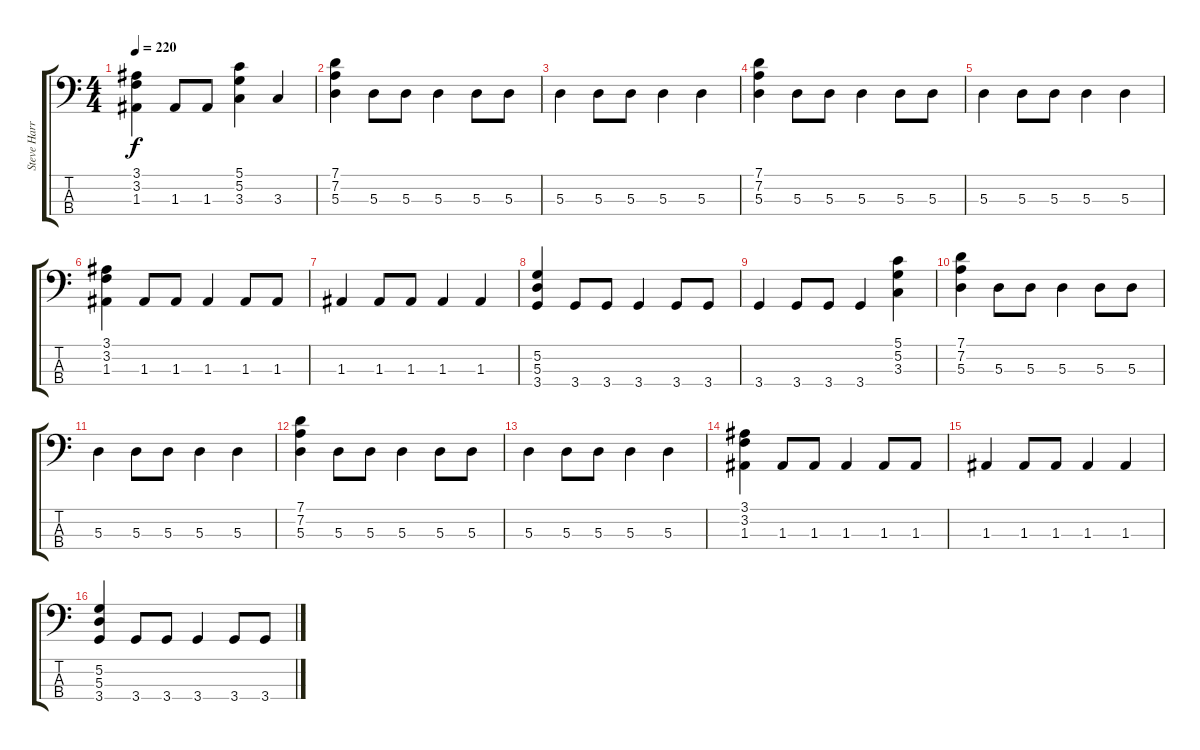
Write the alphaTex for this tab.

\track ("Steve Harris" "Steve Harr") {instrument slapbass2}
\staff {score tabs}
\tuning (G2 D2 A1 E1) {hide}
\ts (4 4)
\tempo 220
\clef f4
\ks c
(3.1 3.2 1.3).4{dy f} 1.3.8 1.3.8 (5.1 5.2 3.3).4 3.3.4 |
(7.1 7.2 5.3).4 5.3.8 5.3.8 5.3.4 5.3.8 5.3.8 |
5.3.4 5.3.8 5.3.8 5.3.4 5.3.4 |
(7.1 7.2 5.3).4 5.3.8 5.3.8 5.3.4 5.3.8 5.3.8 |
5.3.4 5.3.8 5.3.8 5.3.4 5.3.4 |
(3.1 3.2 1.3).4 1.3.8 1.3.8 1.3.4 1.3.8 1.3.8 |
1.3.4 1.3.8 1.3.8 1.3.4 1.3.4 |
(5.2 5.3 3.4).4 3.4.8 3.4.8 3.4.4 3.4.8 3.4.8 |
3.4.4 3.4.8 3.4.8 3.4.4 (5.1 5.2 3.3).4 |
(7.1 7.2 5.3).4 5.3.8 5.3.8 5.3.4 5.3.8 5.3.8 |
5.3.4 5.3.8 5.3.8 5.3.4 5.3.4 |
(7.1 7.2 5.3).4 5.3.8 5.3.8 5.3.4 5.3.8 5.3.8 |
5.3.4 5.3.8 5.3.8 5.3.4 5.3.4 |
(3.1 3.2 1.3).4 1.3.8 1.3.8 1.3.4 1.3.8 1.3.8 |
1.3.4 1.3.8 1.3.8 1.3.4 1.3.4 |
(5.2 5.3 3.4).4 3.4.8 3.4.8 3.4.4 3.4.8 3.4.8
